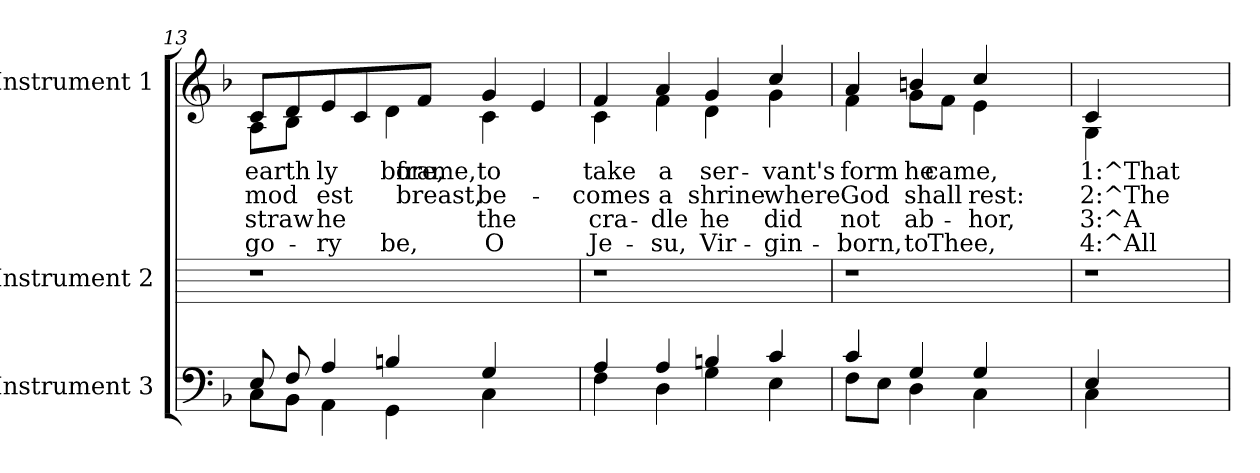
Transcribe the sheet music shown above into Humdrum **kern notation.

**kern	**text	**kern	**kern	**text	**text	**text	**text
*part3	*part3	*part2	*part1	*part1	*part1	*part1	*part1
*staff3	*staff3	*staff2	*staff1	*staff1	*staff1	*staff1	*staff1
*I"Instrument 3	*	*I"Instrument 2	*I"Instrument 1	*	*	*	*
*clefF4	*	*	*clefG2	*	*	*	*
*k[b-]	*	*k[]	*k[b-]	*	*	*	*
*F:	*	*C:	*F:	*	*	*	*
=13	=13	=13	=13	=13	=13	=13	=13
*^	*	*	*	*	*	*	*
!	!	!LO:LY:a:rj	!	!	!LO:LY:b:rj	!LO:LY:b:rj	!LO:LY:b:rj	!LO:LY:b:rj
*	*	*	*	*^	*	*	*	*
8E/L	8C\L	.	1r	8c/L	8A\L	earth-	-mod-	-straw	go-
!	!	!LO:LY:a:rj	!	!	!	!LO:LY:b:rj	!LO:LY:b:rj	!LO:LY:b:rj	!LO:LY:b:rj
8F/	8BB-\J	.	.	8d/	8B-\J	--	-	.	.
!	!	!LO:LY:a:rj	!	!	!	!LO:LY:b:rj	!LO:LY:b:rj	!LO:LY:b:rj	!LO:LY:b:rj
4A/	4AA\	.	.	8e/	4ryy	ly	est	he	ry
.	.	.	.	4c\	.	.	.	.	.
!	!	!LO:LY:a:rj	!	!	!	!LO:LY:b:rj	!LO:LY:b:rj	!LO:LY:b:rj	!LO:LY:b:rj
4Bn/	4GG\	.	.	.	4d\	bore,	.	-	-be,
!	!	!	!	!	!	!LO:LY:b:rj	!LO:LY:b:rj	!LO:LY:b:rj	!LO:LY:b:rj
.	.	.	.	8f/J	.	frame,	breast,	-	-
!	!	!LO:LY:a:rj	!	!	!	!LO:LY:b:rj	!LO:LY:b:rj	!LO:LY:b:rj	!LO:LY:b:rj
4G/	4C\	.	.	4g/	4c\	to	be-	-the	O
4ryy	4ryy	.	4ryy	4e/	4ryy	.	.	.	.
=14	=14	=14	=14	=14	=14	=14	=14	=14	=14
!	!	!LO:LY:a:rj	!	!	!	!LO:LY:b:rj	!LO:LY:b:rj	!LO:LY:b:rj	!LO:LY:b:rj
4A/	4F\	.	1r	4f/	4c\	take	comes	cra-	-Je-
!	!	!LO:LY:a:rj	!	!	!	!LO:LY:b:rj	!LO:LY:b:rj	!LO:LY:b:rj	!LO:LY:b:rj
4A/	4D\	.	.	4a/	4f\	-a	a	dle	su,
!	!	!LO:LY:a:rj	!	!	!	!LO:LY:b:rj	!LO:LY:b:rj	!LO:LY:b:rj	!LO:LY:b:rj
4Bn/	4G\	.	.	4g/	4d\	ser-	-shrine	he	Vir-
!	!	!LO:LY:a:rj	!	!	!	!LO:LY:b:rj	!LO:LY:b:rj	!LO:LY:b:rj	!LO:LY:b:rj
4c/	4E\	.	.	4cc/	4g\	-vant's	where	did	gin-
=15	=15	=15	=15	=15	=15	=15	=15	=15	=15
!	!	!LO:LY:a:rj	!	!	!	!LO:LY:b:rj	!LO:LY:b:rj	!LO:LY:b:rj	!LO:LY:b:rj
4c/	8F\L	.	1r	4a/	4f\	-form	God	not	born,
!	!	!LO:LY:a:rj	!	!	!	!	!	!	!
.	8E\J	.	.	.	.	.	.	.	.
!	!	!LO:LY:a:rj	!	!	!	!LO:LY:b:rj	!LO:LY:b:rj	!LO:LY:b:rj	!LO:LY:b:rj
4G/	4D\	.	.	4bn/	8g\L	he	shall	ab-	-to
!	!	!	!	!	!	!LO:LY:b:rj	!LO:LY:b:rj	!LO:LY:b:rj	!LO:LY:b:rj
.	.	.	.	.	8f\J	came,	.	.	Thee,
!	!	!LO:LY:a:rj	!	!	!	!LO:LY:b:rj	!LO:LY:b:rj	!LO:LY:b:rj	!LO:LY:b:rj
4G/	4C\	.	.	4cc/	4e\	.	rest:	hor,	.
4ryy	4ryy	.	.	4ryy	4ryy	.	.	.	.
!!LO:PB:g=z	!!
=16	=16	=16	=16	=16	=16	=16	=16	=16	=16
!	!	!LO:LY:a:rj	!	!	!	!LO:LY:b:rj	!LO:LY:b:rj	!LO:LY:b:rj	!LO:LY:b:rj
4E/	4C\	.	1r	4c/	4G\	1:^That	2:^The	3:^A	4:^All
2.ryy	2.ryy	.	.	2.ryy	2.ryy	.	.	.	.
*v	*v	*	*	*v	*v	*	*	*	*
=	=	=	=	=	=	=	=
*-	*-	*-	*-	*-	*-	*-	*-
